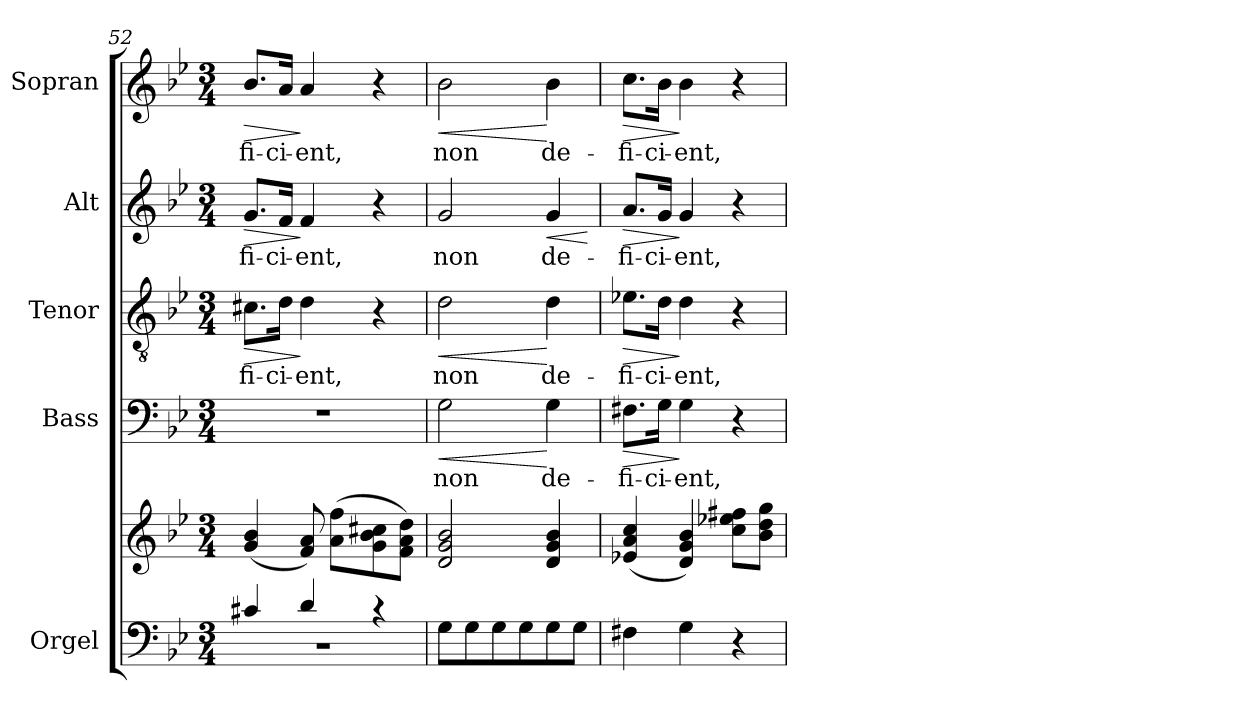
**kern	**kern	**kern	**text	**dynam	**kern	**text	**dynam	**kern	**text	**dynam	**kern	**text	**dynam
*part5	*part5	*part4	*part4	*part4	*part3	*part3	*part3	*part2	*part2	*part2	*part1	*part1	*part1
*staff6	*staff5	*staff4	*staff4	*staff4	*staff3	*staff3	*staff3	*staff2	*staff2	*staff2	*staff1	*staff1	*staff1
*I"Orgel	*	*I"Bass	*	*	*I"Tenor	*	*	*I"Alt	*	*	*I"Sopran	*	*
*I'Org.	*	*I'B.	*	*	*I'T.	*	*	*I'A.	*	*	*I'S.	*	*
*clefF4	*clefG2	*clefF4	*	*	*clefGv2	*	*	*clefG2	*	*	*clefG2	*	*
*k[b-e-]	*k[b-e-]	*k[b-e-]	*	*	*k[b-e-]	*	*	*k[b-e-]	*	*	*k[b-e-]	*	*
*B-:	*B-:	*B-:	*	*	*B-:	*	*	*B-:	*	*	*B-:	*	*
*M3/4	*M3/4	*M3/4	*	*	*M3/4	*	*	*M3/4	*	*	*M3/4	*	*
=52	=52	=52	=52	=52	=52	=52	=52	=52	=52	=52	=52	=52	=52
*^	*	*	*	*	*	*	*	*	*	*	*	*	*
!	!LO:N:vis=1	!	!	!	!	!	!LO:LY:b	!LO:HP:b	!	!LO:LY:b	!LO:HP:b	!	!LO:LY:b	!LO:HP:b
4c#X/	2.r	(<4g/ 4b-/	2.r	.	.	8.c#X\L	-fi-	>	8.g/L	-fi-	>	8.b-/L	-fi-	>
!	!	!	!	!	!	!	!LO:LY:b	!	!	!LO:LY:b	!	!	!LO:LY:b	!
.	.	.	.	.	.	16d\Jk	-ci-	.	16f/Jk	-ci-	.	16a/Jk	-ci-	.
!	!	!	!	!	!	!	!LO:LY:b	!	!	!LO:LY:b	!	!	!LO:LY:b	!
4d/	.	8f/ 8a/)	.	.	.	4d\	-ent,	]	4f/	-ent,	]	4a/	-ent,	]
.	.	(>8a\ 8ff\L	.	.	.	.	.	.	.	.	.	.	.	.
4rc	.	8g\ 8b-\ 8cc#X\	.	.	.	4r	.	.	4r	.	.	4r	.	.
.	.	8f\ 8a\ 8dd\J)	.	.	.	.	.	.	.	.	.	.	.	.
*v	*v	*	*	*	*	*	*	*	*	*	*	*	*	*
=53	=53	=53	=53	=53	=53	=53	=53	=53	=53	=53	=53	=53	=53
!	!	!	!LO:LY:b	!LO:HP:b	!	!LO:LY:b	!LO:HP:b	!	!LO:LY:b	!	!	!LO:LY:b	!LO:HP:b
8G\L	2d/ 2g/ 2b-/	2G\	non	<	2d\	non	<	2g/	non	.	2b-\	non	<
8G\	.	.	.	.	.	.	.	.	.	.	.	.	.
8G\	.	.	.	.	.	.	.	.	.	.	.	.	.
8G\	.	.	.	.	.	.	.	.	.	.	.	.	.
!	!	!	!LO:LY:b	!	!	!LO:LY:b	!	!	!LO:LY:b	!LO:HP:b	!	!LO:LY:b	!
8G\	4d/ 4g/ 4b-/	4G\	de-	[	4d\	de-	[	4g/	de-	<	4b-\	de-	[
8G\J	.	.	.	.	.	.	.	.	.	.	.	.	.
.	.	.	.	.	.	.	.	.	.	[	.	.	.
=54	=54	=54	=54	=54	=54	=54	=54	=54	=54	=54	=54	=54	=54
!	!	!	!LO:LY:b	!LO:HP:b	!	!LO:LY:b	!LO:HP:b	!	!LO:LY:b	!LO:HP:b	!	!LO:LY:b	!LO:HP:b
4F#X\	(<4e-X/ 4a/ 4cc/	8.F#X\L	-fi-	>	8.e-X\L	-fi-	>	8.a/L	-fi-	>	8.cc\L	-fi-	>
!	!	!	!LO:LY:b	!	!	!LO:LY:b	!	!	!LO:LY:b	!	!	!LO:LY:b	!
.	.	16G\Jk	-ci-	.	16d\Jk	-ci-	.	16g/Jk	-ci-	.	16b-\Jk	-ci-	.
!	!	!	!LO:LY:b	!	!	!LO:LY:b	!	!	!LO:LY:b	!	!	!LO:LY:b	!
4G\	4d/ 4g/ 4b-/)	4G\	-ent,	]	4d\	-ent,	]	4g/	-ent,	]	4b-\	-ent,	]
4r	8cc\ 8ee-X\ 8ff#X\L	4r	.	.	4r	.	.	4r	.	.	4r	.	.
.	8b-\ 8dd\ 8gg\J	.	.	.	.	.	.	.	.	.	.	.	.
=	=	=	=	=	=	=	=	=	=	=	=	=	=
*-	*-	*-	*-	*-	*-	*-	*-	*-	*-	*-	*-	*-	*-
